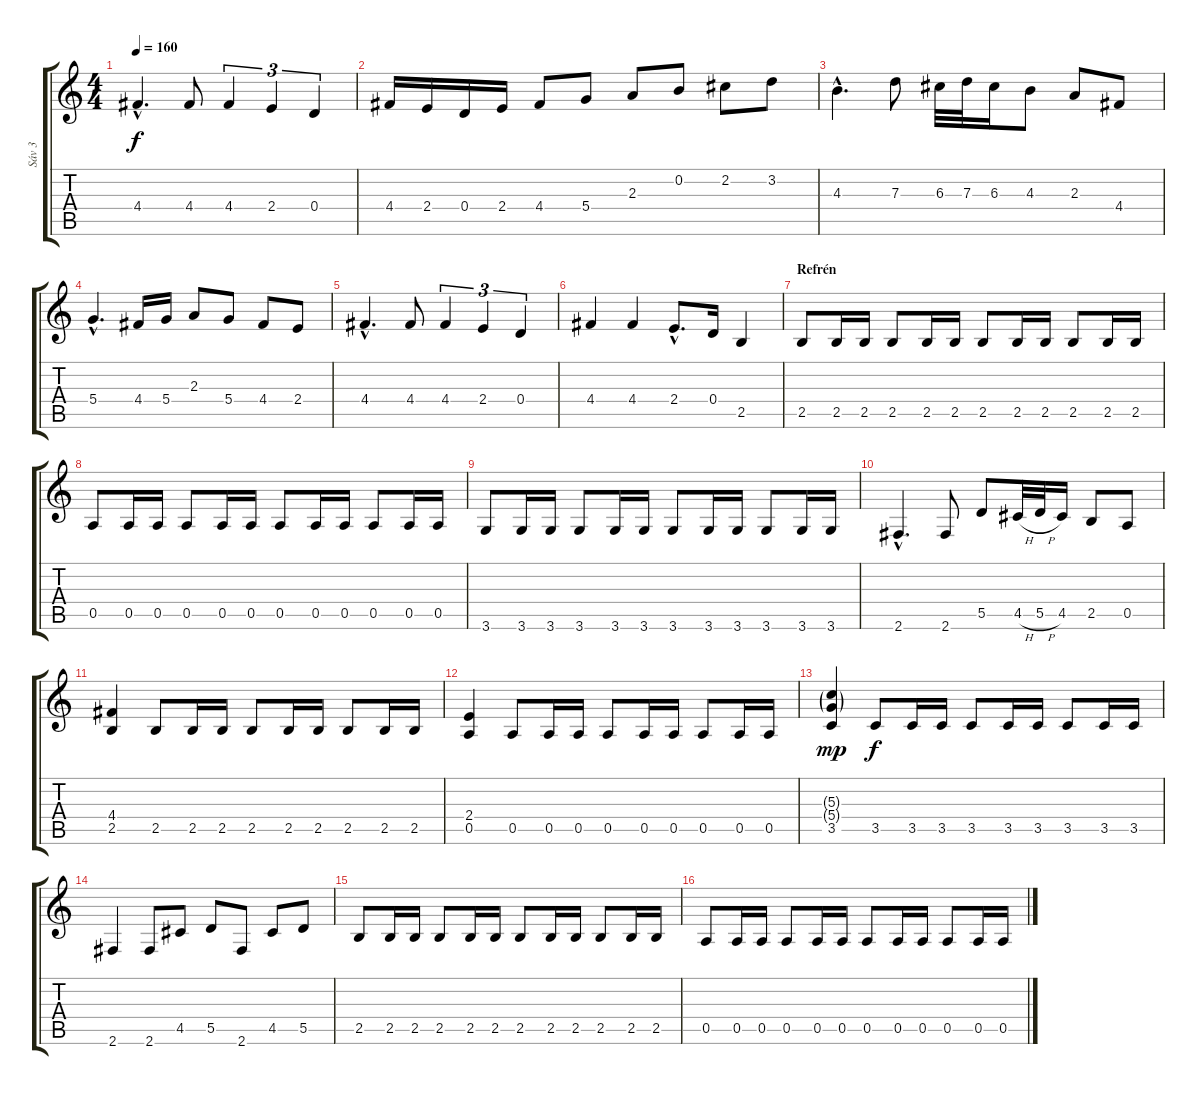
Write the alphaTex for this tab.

\track ("Sáv 3" "Sáv 3") {instrument distortionguitar}
\staff {score tabs}
\tuning (E4 B3 G3 D3 A2 E2) {hide}
\ts (4 4)
\tempo 160
\clef g2
\ks c
4.4{hac}.4{d dy f} 4.4.8 4.4.4{tu (3 2)} 2.4.4{tu (3 2)} 0.4.4{tu (3 2)} |
4.4.16 2.4.16 0.4.16 2.4.16 4.4.8 5.4.8 2.3.8 0.2.8 2.2.8 3.2.8 |
4.3{hac}.4{d} 7.3.8 6.3.32 7.3.32 6.3.16 4.3.8 2.3.8 4.4.8 |
5.4{hac}.4{d} 4.4.16 5.4.16 2.3.8 5.4.8 4.4.8 2.4.8 |
4.4{hac}.4{d} 4.4.8 4.4.4{tu (3 2)} 2.4.4{tu (3 2)} 0.4.4{tu (3 2)} |
4.4.4 4.4.4 2.4{hac}.8{d} 0.4.16 2.5.4 |
\section ("" "Refrén")
2.5.8 2.5.16 2.5.16 2.5.8 2.5.16 2.5.16 2.5.8 2.5.16 2.5.16 2.5.8 2.5.16 2.5.16 |
0.5.8 0.5.16 0.5.16 0.5.8 0.5.16 0.5.16 0.5.8 0.5.16 0.5.16 0.5.8 0.5.16 0.5.16 |
3.6.8 3.6.16 3.6.16 3.6.8 3.6.16 3.6.16 3.6.8 3.6.16 3.6.16 3.6.8 3.6.16 3.6.16 |
2.6{hac}.4{d} 2.6.8 5.5.8 4.5{h}.32 5.5{h}.32 4.5.16 2.5.8 0.5.8 |
(4.4 2.5).4 2.5.8 2.5.16 2.5.16 2.5.8 2.5.16 2.5.16 2.5.8 2.5.16 2.5.16 |
(2.4 0.5).4 0.5.8 0.5.16 0.5.16 0.5.8 0.5.16 0.5.16 0.5.8 0.5.16 0.5.16 |
(5.3{g} 5.4{g} 3.5).4{dy mp} 3.5.8{dy f} 3.5.16 3.5.16 3.5.8 3.5.16 3.5.16 3.5.8 3.5.16 3.5.16 |
2.6.4 2.6.8 4.5.8 5.5.8 2.6.8 4.5.8 5.5.8 |
2.5.8 2.5.16 2.5.16 2.5.8 2.5.16 2.5.16 2.5.8 2.5.16 2.5.16 2.5.8 2.5.16 2.5.16 |
0.5.8 0.5.16 0.5.16 0.5.8 0.5.16 0.5.16 0.5.8 0.5.16 0.5.16 0.5.8 0.5.16 0.5.16
